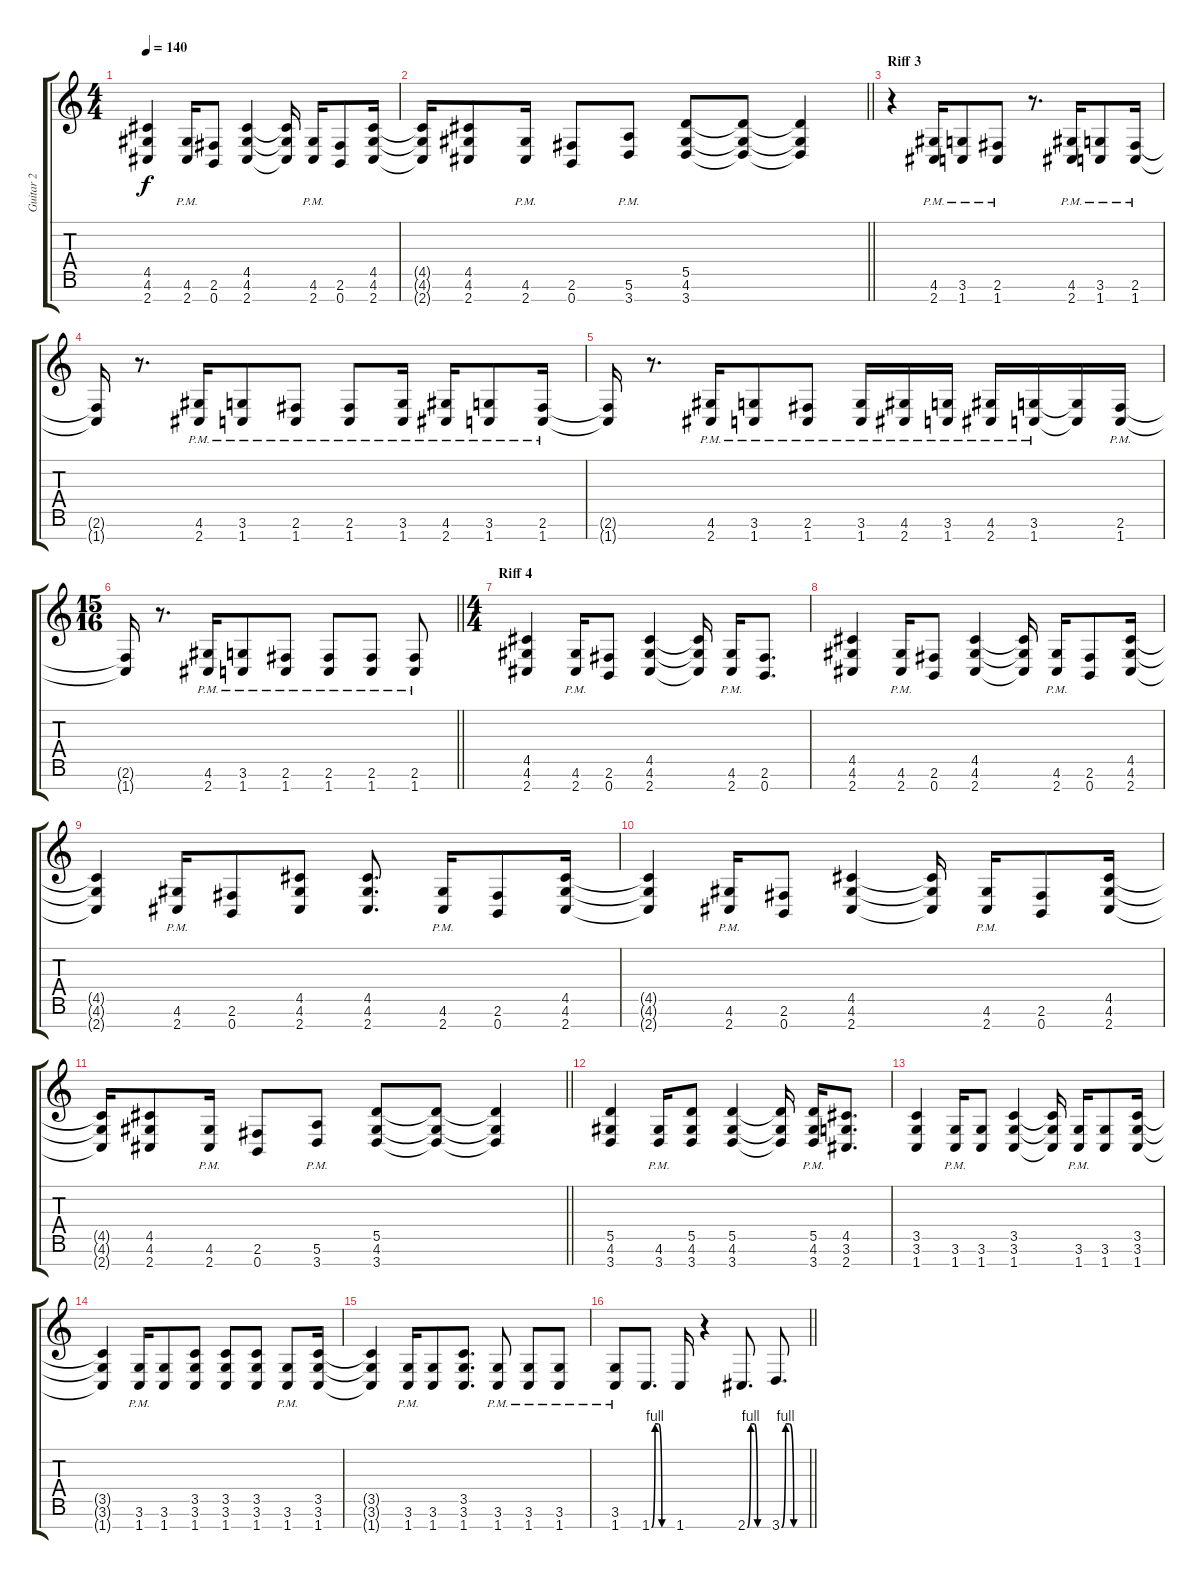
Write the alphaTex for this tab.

\track ("Guitar 2" "Guitar 2") {instrument distortionguitar}
\staff {score tabs}
\tuning (E4 B3 G3 D3 A2 E2 B1) {hide}
\ts (4 4)
\tempo 140
\clef g2
\ks c
(4.5{t} 4.6{t} 2.7{t}).4{dy f} (4.6{pm} 2.7{pm}).16 (2.6 0.7).8 (4.5 4.6 2.7).4 (4.5{t} 4.6{t} 2.7{t}).16 (4.6{pm} 2.7{pm}).16 (2.6 0.7).8 (4.5 4.6 2.7).16 |
\barLineRight lightlight
(4.5{t} 4.6{t} 2.7{t}).16 (4.5 4.6 2.7).8 (4.6{pm} 2.7{pm}).16 (2.6 0.7).8 (5.6{pm} 3.7{pm}).8 (5.5 4.6 3.7).8 (5.5{t} 4.6{t} 3.7{t}).8 (5.5{t} 4.6{t} 3.7{t}).4 |
\section ("" "Riff 3")
r.4 (4.6{pm} 2.7{pm}).16 (3.6{pm} 1.7{pm}).8 (2.6{pm} 1.7{pm}).8 r.8{d} (4.6{pm} 2.7{pm}).16 (3.6{pm} 1.7{pm}).8 (2.6{pm} 1.7{pm}).16 |
(2.6{t} 1.7{t}).16 r.8{d} (4.6{pm} 2.7{pm}).16 (3.6{pm} 1.7{pm}).8 (2.6{pm} 1.7{pm}).8 (2.6{pm} 1.7{pm}).8 (3.6{pm} 1.7{pm}).16 (4.6{pm} 2.7{pm}).16 (3.6{pm} 1.7{pm}).8 (2.6{pm} 1.7{pm}).16 |
(2.6{t} 1.7{t}).16 r.8{d} (4.6{pm} 2.7{pm}).16 (3.6{pm} 1.7{pm}).8 (2.6{pm} 1.7{pm}).8 (3.6{pm} 1.7{pm}).16 (4.6{pm} 2.7{pm}).16 (3.6{pm} 1.7{pm}).16 (4.6{pm} 2.7{pm}).16 (3.6{pm} 1.7{pm}).16 (3.6{t} 1.7{t}).16 (2.6{pm} 1.7{pm}).16 |
\ts (15 16)
\barLineRight lightlight
(2.6{t} 1.7{t}).16 r.8{d} (4.6{pm} 2.7{pm}).16 (3.6{pm} 1.7{pm}).8 (2.6{pm} 1.7{pm}).8 (2.6{pm} 1.7{pm}).8 (2.6{pm} 1.7{pm}).8 (2.6{pm} 1.7{pm}).8 |
\ts (4 4)
\section ("" "Riff 4")
(4.5 4.6 2.7).4 (4.6{pm} 2.7{pm}).16 (2.6 0.7).8 (4.5 4.6 2.7).4 (4.5{t} 4.6{t} 2.7{t}).16 (4.6{pm} 2.7{pm}).16 (2.6 0.7).8{d} |
(4.5 4.6 2.7).4 (4.6{pm} 2.7{pm}).16 (2.6 0.7).8 (4.5 4.6 2.7).4 (4.5{t} 4.6{t} 2.7{t}).16 (4.6{pm} 2.7{pm}).16 (2.6 0.7).8 (4.5 4.6 2.7).16 |
(4.5{t} 4.6{t} 2.7{t}).4 (4.6{pm} 2.7{pm}).16 (2.6 0.7).8 (4.5 4.6 2.7).8 (4.5 4.6 2.7).8{d} (4.6{pm} 2.7{pm}).16 (2.6 0.7).8 (4.5 4.6 2.7).16 |
(4.5{t} 4.6{t} 2.7{t}).4 (4.6{pm} 2.7{pm}).16 (2.6 0.7).8 (4.5 4.6 2.7).4 (4.5{t} 4.6{t} 2.7{t}).16 (4.6{pm} 2.7{pm}).16 (2.6 0.7).8 (4.5 4.6 2.7).16 |
\barLineRight lightlight
(4.5{t} 4.6{t} 2.7{t}).16 (4.5 4.6 2.7).8 (4.6{pm} 2.7{pm}).16 (2.6 0.7).8 (5.6{pm} 3.7{pm}).8 (5.5 4.6 3.7).8 (5.5{t} 4.6{t} 3.7{t}).8 (5.5{t} 4.6{t} 3.7{t}).4 |
(5.5 4.6 3.7).4 (4.6{pm} 3.7{pm}).16 (5.5 4.6 3.7).8 (5.5 4.6 3.7).4 (5.5{t} 4.6{t} 3.7{t}).16 (5.5{pm} 4.6{pm} 3.7{pm}).16 (4.5 3.6 2.7).8{d} |
(3.5 3.6 1.7).4 (3.6{pm} 1.7{pm}).16 (3.6 1.7).8 (3.5 3.6 1.7).4 (3.5{t} 3.6{t} 1.7{t}).16 (3.6{pm} 1.7{pm}).16 (3.6 1.7).8 (3.5 3.6 1.7).16 |
(3.5{t} 3.6{t} 1.7{t}).4 (3.6{pm} 1.7{pm}).16 (3.6 1.7).8 (3.5 3.6 1.7).8 (3.5 3.6 1.7).8 (3.5 3.6 1.7).8 (3.6{pm} 1.7{pm}).8 (3.5 3.6 1.7).16 |
(3.5{t} 3.6{t} 1.7{t}).4 (3.6{pm} 1.7{pm}).16 (3.6 1.7).8 (3.5 3.6 1.7).8{d} (3.6{pm} 1.7{pm}).8 (3.6{pm} 1.7{pm}).8 (3.6{pm} 1.7{pm}).8 |
\barLineRight lightlight
(3.6{pm} 1.7{pm}).8 1.7{be (custom 0 0 10 4 20 4 30 0 60 0)}.8{d} 1.7.16 r.4 2.7{be (custom 0 0 10 4 20 4 30 0 60 0)}.8{d} 3.7{be (custom 0 0 10 4 20 4 30 0 60 0)}.8{d}
